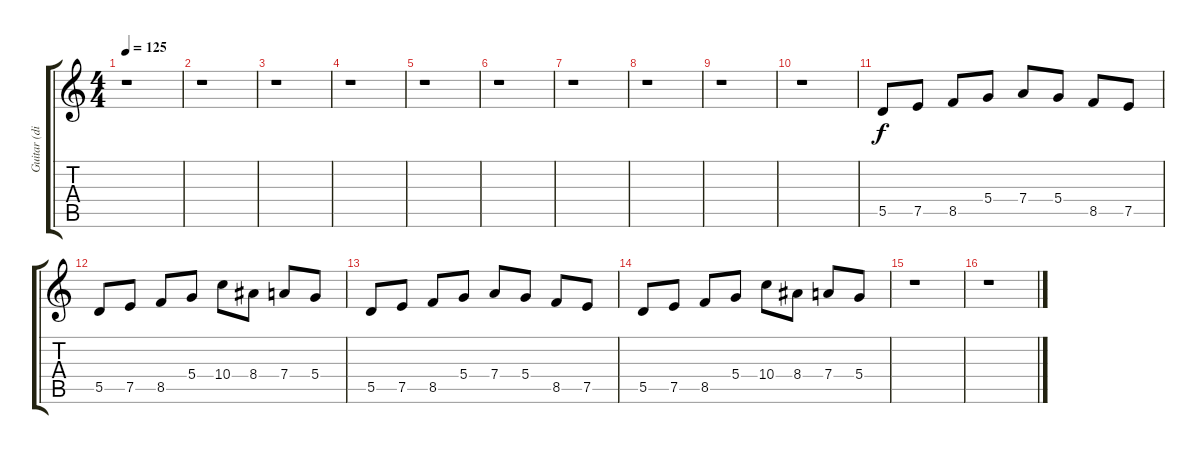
\track ("Guitar (distortion)" "Guitar (di") {instrument distortionguitar}
\staff {score tabs}
\tuning (E4 B3 G3 D3 A2 E2) {hide}
\ts (4 4)
\tempo 125
\clef g2
\ks c
r.1{dy f} |
r.1 |
r.1 |
r.1 |
r.1 |
r.1 |
r.1 |
r.1 |
r.1 |
r.1 |
5.5.8 7.5.8 8.5.8 5.4.8 7.4.8 5.4.8 8.5.8 7.5.8 |
5.5.8 7.5.8 8.5.8 5.4.8 10.4.8 8.4.8 7.4.8 5.4.8 |
5.5.8 7.5.8 8.5.8 5.4.8 7.4.8 5.4.8 8.5.8 7.5.8 |
5.5.8 7.5.8 8.5.8 5.4.8 10.4.8 8.4.8 7.4.8 5.4.8 |
r.1 |
r.1
